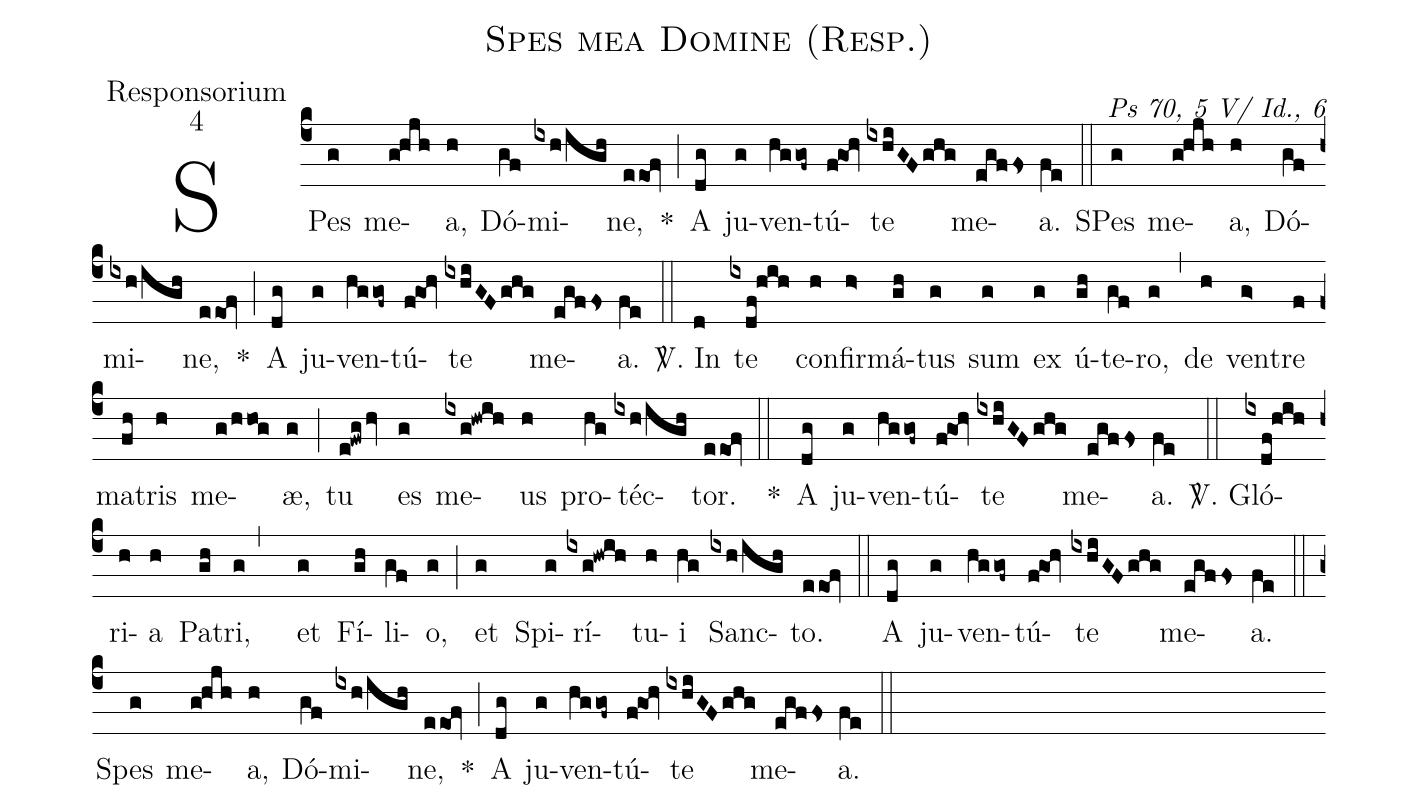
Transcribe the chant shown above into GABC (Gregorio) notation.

name:Spes mea Domine (Resp.);
office-part:Responsorium;
mode:4;
commentary:Ps 70, 5 V/ Id., 6;
%%
(c4)SPes(g) me(g!hjh)a,(h) Dó(gf)mi(ixh/igh)ne,(eeof) *(;) A(dg) ju(g)ven(hggof~)tú(f!goh)te(ixhiGFghg) me(egffs)a.(fe) (::)
SPes(g) me(g!hjh)a,(h) Dó(gf)mi(ixh/igh)ne,(eeof) *(;) A(dg) ju(g)ven(hggof~)tú(f!goh)te(ixhiGFghg) me(egffs)a.(fe) (::)
<sp>V/</sp>. In(d) te(ixdf!hih) con(h)fir(h>)má(gh)tus(g) sum(g) ex(g) ú(gh)te(gf)ro,(g) (,) de(h) ven(g>)tre(f) ma(fh)tris(h) me(g/hhog)æ,(g) (;) tu(e!fwg/hv) es(g) me(ixg!hwih)us(h) pro(hg)téc(ixh/igh)tor.(eeof) (::)
*() A(dg) ju(g)ven(hggof~)tú(f!goh)te(ixhiGFghg) me(egffs)a.(fe) (::)

<sp>V/</sp>. Gló(ixdf!hih)ri(h)a(h) Pa(gh)tri,(g,) et(g) Fí(gh)li(gf)o,(g) (;) et(g) Spi(g)rí(ixg!hwih)tu(h)i(hg) Sanc(ixh/igh)to.(eeof) (::)  A(dg) ju(g)ven(hggof~)tú(f!goh)te(ixhiGFghg) me(egffs)a.(fe) (::)

Spes(g) me(g!hjh)a,(h) Dó(gf)mi(ixh/igh)ne,(eeof) *(;) A(dg) ju(g)ven(hggof~)tú(f!goh)te(ixhiGFghg) me(egffs)a.(fe) (::)
